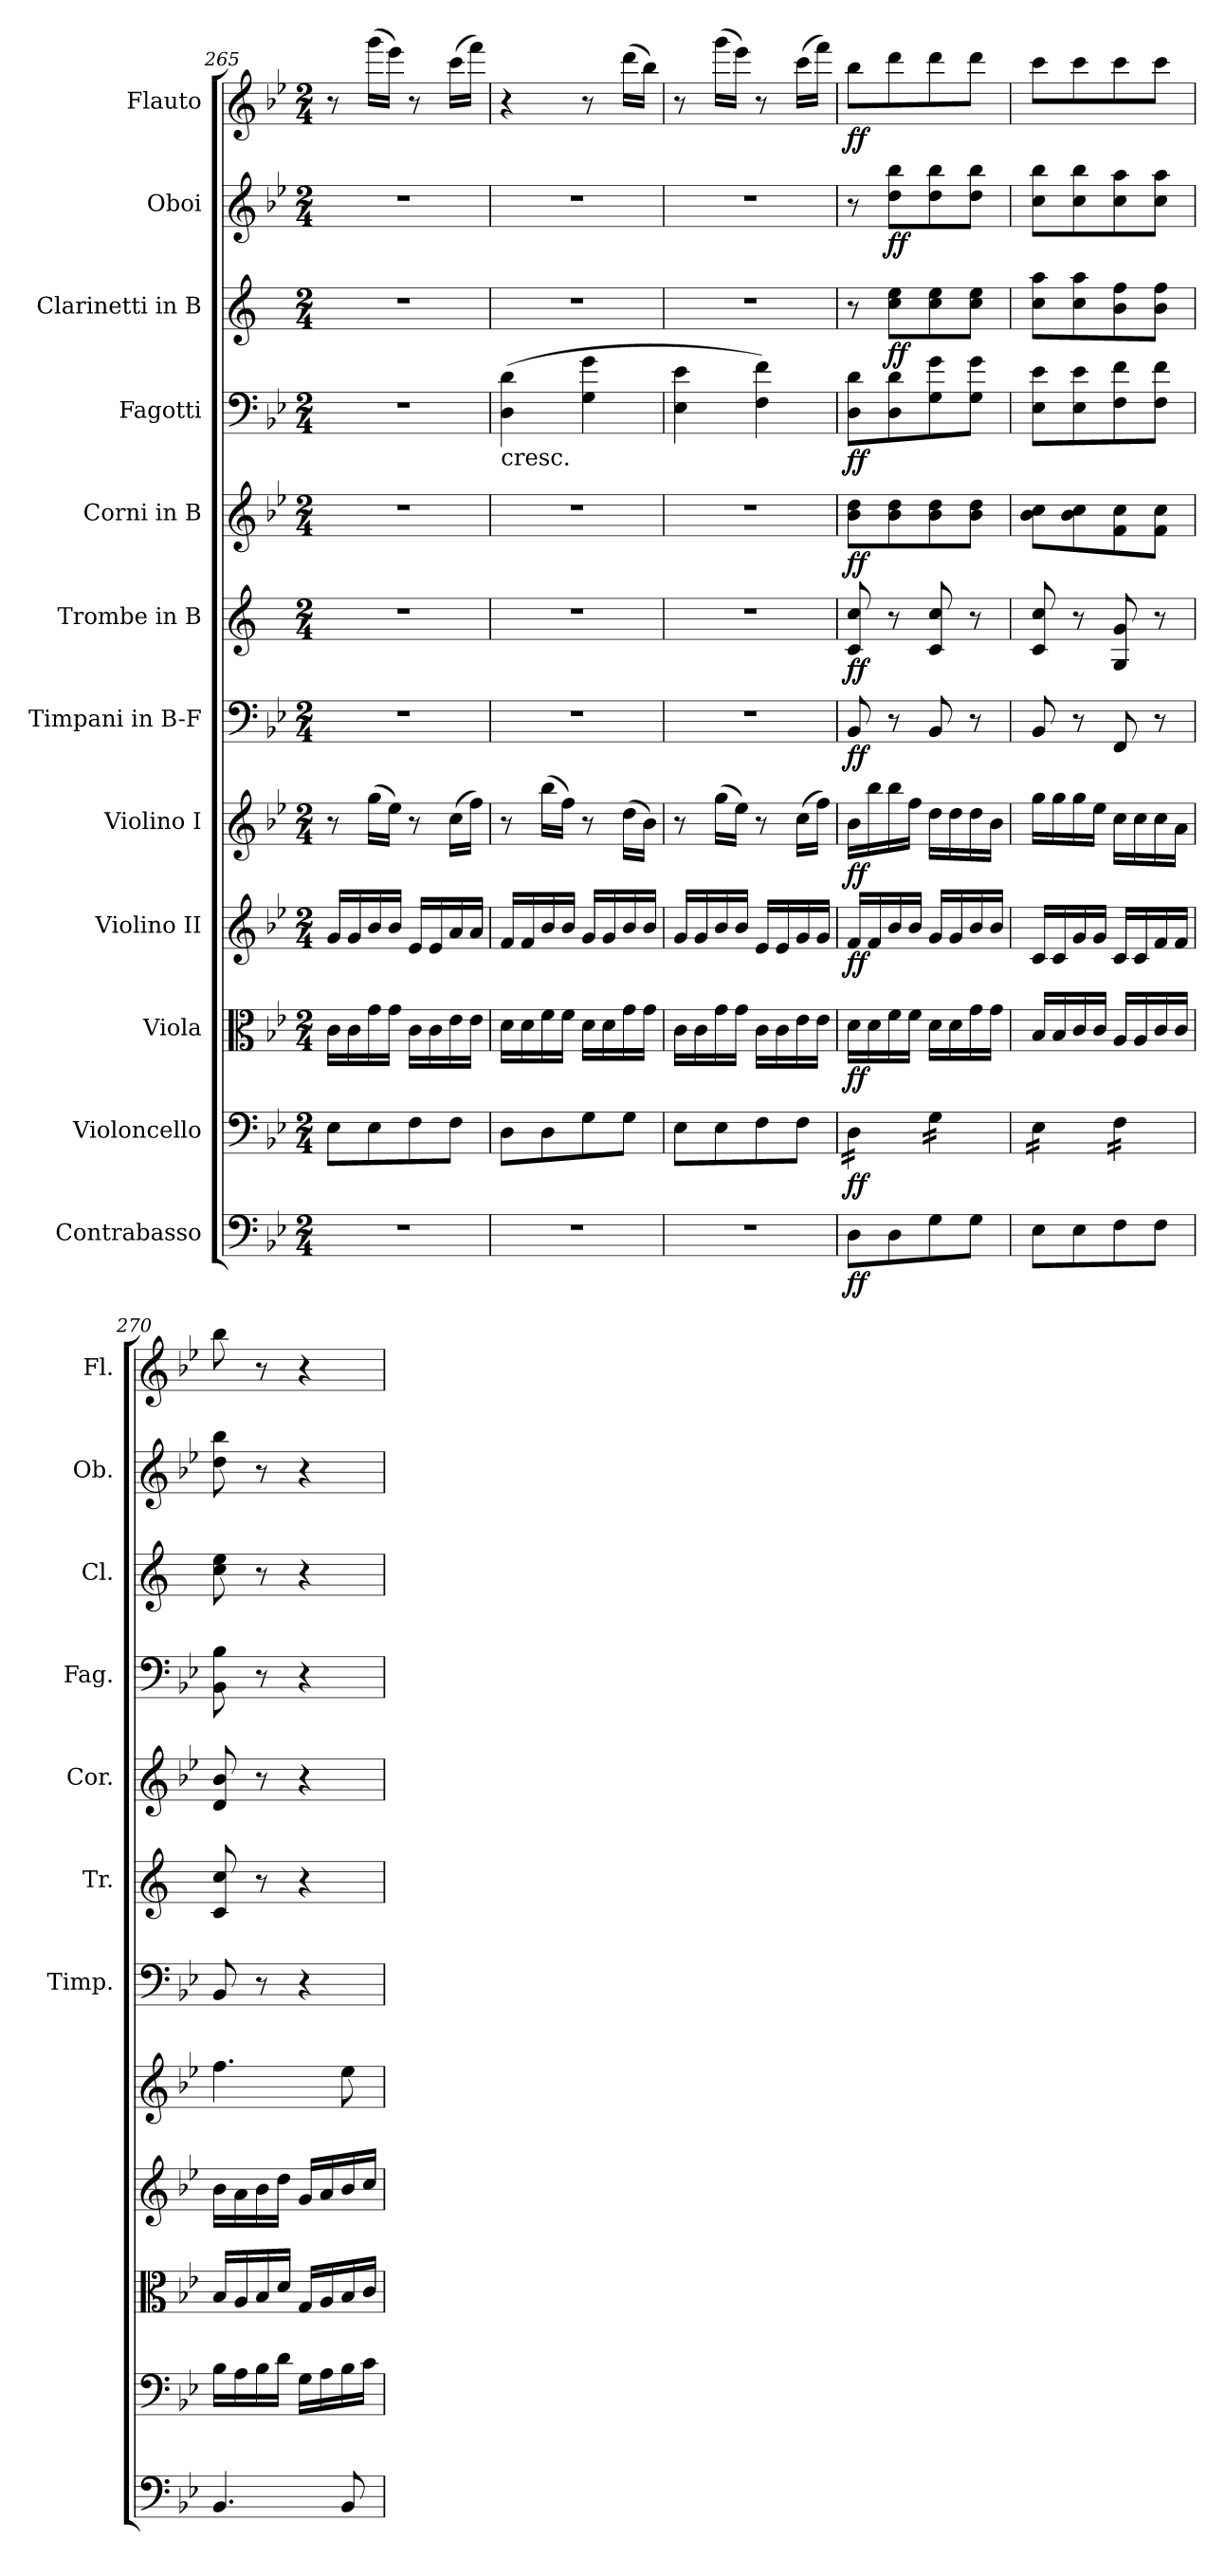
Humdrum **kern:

**kern	**dynam	**kern	**dynam	**kern	**dynam	**kern	**dynam	**kern	**dynam	**kern	**dynam	**kern	**dynam	**kern	**dynam	**kern	**dynam	**kern	**dynam	**kern	**dynam	**kern	**dynam
*part12	*part12	*part11	*part11	*part10	*part10	*part9	*part9	*part8	*part8	*part7	*part7	*part6	*part6	*part5	*part5	*part4	*part4	*part3	*part3	*part2	*part2	*part1	*part1
*staff12	*staff12	*staff11	*staff11	*staff10	*staff10	*staff9	*staff9	*staff8	*staff8	*staff7	*staff7	*staff6	*staff6	*staff5	*staff5	*staff4	*staff4	*staff3	*staff3	*staff2	*staff2	*staff1	*staff1
*I"Contrabasso	*	*I"Violoncello	*	*I"Viola	*	*I"Violino II	*	*I"Violino I	*	*I"Timpani in B-F	*	*I"Trombe in B	*	*I"Corni in B	*	*I"Fagotti	*	*I"Clarinetti in B	*	*I"Oboi	*	*I"Flauto	*
*	*	*	*	*	*	*	*	*	*	*I'Timp.	*	*I'Tr.	*	*I'Cor.	*	*I'Fag.	*	*I'Cl.	*	*I'Ob.	*	*I'Fl.	*
*clefF4	*	*clefF4	*	*clefC3	*	*clefG2	*	*clefG2	*	*clefF4	*	*clefG2	*	*clefG2	*	*clefF4	*	*clefG2	*	*clefG2	*	*clefG2	*
*ITrd7c12	*	*	*	*	*	*	*	*	*	*	*	*ITrd1c2	*	*ITrd8c14	*	*	*	*ITrd1c2	*	*	*	*	*
*k[b-e-]	*	*k[b-e-]	*	*k[b-e-]	*	*k[b-e-]	*	*k[b-e-]	*	*k[b-e-]	*	*k[b-e-]	*	*k[b-e-]	*	*k[b-e-]	*	*k[b-e-]	*	*k[b-e-]	*	*k[b-e-]	*
*M2/4	*	*M2/4	*	*M2/4	*	*M2/4	*	*M2/4	*	*M2/4	*	*M2/4	*	*M2/4	*	*M2/4	*	*M2/4	*	*M2/4	*	*M2/4	*
=265	=265	=265	=265	=265	=265	=265	=265	=265	=265	=265	=265	=265	=265	=265	=265	=265	=265	=265	=265	=265	=265	=265	=265
2r	.	8E-\L	.	16c\LL	.	16g/LL	.	8r	.	2r	.	2r	.	2r	.	2r	.	2r	.	2r	.	8r	.
.	.	.	.	16c\	.	16g/	.	.	.	.	.	.	.	.	.	.	.	.	.	.	.	.	.
.	.	8E-\	.	16g\	.	16b-/	.	(16gg\LL	.	.	.	.	.	.	.	.	.	.	.	.	.	(16ggg\LL	.
.	.	.	.	16g\JJ	.	16b-/JJ	.	16ee-\JJ)	.	.	.	.	.	.	.	.	.	.	.	.	.	16eee-\JJ)	.
.	.	8F\	.	16c\LL	.	16e-/LL	.	8r	.	.	.	.	.	.	.	.	.	.	.	.	.	8r	.
.	.	.	.	16c\	.	16e-/	.	.	.	.	.	.	.	.	.	.	.	.	.	.	.	.	.
.	.	8F\J	.	16e-\	.	16a/	.	(16cc\LL	.	.	.	.	.	.	.	.	.	.	.	.	.	(16ccc\LL	.
.	.	.	.	16e-\JJ	.	16a/JJ	.	16ff\JJ)	.	.	.	.	.	.	.	.	.	.	.	.	.	16fff\JJ)	.
=266	=266	=266	=266	=266	=266	=266	=266	=266	=266	=266	=266	=266	=266	=266	=266	=266	=266	=266	=266	=266	=266	=266	=266
!	!	!	!	!	!	!	!	!	!	!	!	!	!	!	!	!LO:TX:b:t=cresc.	!	!	!	!	!	!	!
2r	.	8D\L	.	16d\LL	.	16f/LL	.	8r	.	2r	.	2r	.	2r	.	(4D\ 4d\	.	2r	.	2r	.	4r	.
.	.	.	.	16d\	.	16f/	.	.	.	.	.	.	.	.	.	.	.	.	.	.	.	.	.
.	.	8D\	.	16f\	.	16b-/	.	(16bb-\LL	.	.	.	.	.	.	.	.	.	.	.	.	.	.	.
.	.	.	.	16f\JJ	.	16b-/JJ	.	16ff\JJ)	.	.	.	.	.	.	.	.	.	.	.	.	.	.	.
.	.	8G\	.	16d\LL	.	16g/LL	.	8r	.	.	.	.	.	.	.	4G\ 4g\	.	.	.	.	.	8r	.
.	.	.	.	16d\	.	16g/	.	.	.	.	.	.	.	.	.	.	.	.	.	.	.	.	.
.	.	8G\J	.	16g\	.	16b-/	.	(16dd\LL	.	.	.	.	.	.	.	.	.	.	.	.	.	(16ddd\LL	.
.	.	.	.	16g\JJ	.	16b-/JJ	.	16b-\JJ)	.	.	.	.	.	.	.	.	.	.	.	.	.	16bb-\JJ)	.
=267	=267	=267	=267	=267	=267	=267	=267	=267	=267	=267	=267	=267	=267	=267	=267	=267	=267	=267	=267	=267	=267	=267	=267
2r	.	8E-\L	.	16c\LL	.	16g/LL	.	8r	.	2r	.	2r	.	2r	.	4E-\ 4e-\	.	2r	.	2r	.	8r	.
.	.	.	.	16c\	.	16g/	.	.	.	.	.	.	.	.	.	.	.	.	.	.	.	.	.
.	.	8E-\	.	16g\	.	16b-/	.	(16gg\LL	.	.	.	.	.	.	.	.	.	.	.	.	.	(16ggg\LL	.
.	.	.	.	16g\JJ	.	16b-/JJ	.	16ee-\JJ)	.	.	.	.	.	.	.	.	.	.	.	.	.	16eee-\JJ)	.
.	.	8F\	.	16c\LL	.	16e-/LL	.	8r	.	.	.	.	.	.	.	4F\ 4f\)	.	.	.	.	.	8r	.
.	.	.	.	16c\	.	16e-/	.	.	.	.	.	.	.	.	.	.	.	.	.	.	.	.	.
.	.	8F\J	.	16e-\	.	16g/	.	(16cc\LL	.	.	.	.	.	.	.	.	.	.	.	.	.	(16ccc\LL	.
.	.	.	.	16e-\JJ	.	16g/JJ	.	16ff\JJ)	.	.	.	.	.	.	.	.	.	.	.	.	.	16fff\JJ)	.
=268	=268	=268	=268	=268	=268	=268	=268	=268	=268	=268	=268	=268	=268	=268	=268	=268	=268	=268	=268	=268	=268	=268	=268
!	!LO:DY:b	!	!LO:DY:b	!	!LO:DY:b	!	!LO:DY:b	!	!LO:DY:b	!	!LO:DY:b	!	!LO:DY:b	!	!LO:DY:b	!	!LO:DY:b	!	!	!	!	!	!LO:DY:b
*	*	*tremolo	*	*	*	*	*	*	*	*	*	*	*	*	*	*	*	*	*	*	*	*	*
8DD\L	ff	16D\LL	ff	16d\LL	ff	16f/LL	ff	16b-\LL	ff	8BB-/	ff	8B-/ 8b-/	ff	8B-\ 8d\L	ff	8D\ 8d\L	ff	8r	.	8r	.	8bb-\L	ff
.	.	16D\	.	16d\	.	16f/	.	16bb-\	.	.	.	.	.	.	.	.	.	.	.	.	.	.	.
!	!	!	!	!	!	!	!	!	!	!	!	!	!	!	!	!	!	!	!LO:DY:b	!	!LO:DY:b	!	!
8DD\	.	16D\	.	16f\	.	16b-/	.	16bb-\	.	8r	.	8r	.	8B-\ 8d\	.	8D\ 8d\	.	8b-\ 8dd\L	ff	8dd\ 8bb-\L	ff	8ddd\	.
.	.	16D\JJ	.	16f\JJ	.	16b-/JJ	.	16ff\JJ	.	.	.	.	.	.	.	.	.	.	.	.	.	.	.
8GG\	.	16G\LL	.	16d\LL	.	16g/LL	.	16dd\LL	.	8BB-/	.	8B-/ 8b-/	.	8B-\ 8d\	.	8G\ 8g\	.	8b-\ 8dd\	.	8dd\ 8bb-\	.	8ddd\	.
.	.	16G\	.	16d\	.	16g/	.	16dd\	.	.	.	.	.	.	.	.	.	.	.	.	.	.	.
8GG\J	.	16G\	.	16g\	.	16b-/	.	16dd\	.	8r	.	8r	.	8B-\ 8d\J	.	8G\ 8g\J	.	8b-\ 8dd\J	.	8dd\ 8bb-\J	.	8ddd\J	.
.	.	16G\JJ	.	16g\JJ	.	16b-/JJ	.	16b-\JJ	.	.	.	.	.	.	.	.	.	.	.	.	.	.	.
!!LO:PB:g=z
=269	=269	=269	=269	=269	=269	=269	=269	=269	=269	=269	=269	=269	=269	=269	=269	=269	=269	=269	=269	=269	=269	=269	=269
8EE-\L	.	16E-\LL	.	16B-/LL	.	16c/LL	.	16gg\LL	.	8BB-/	.	8B-/ 8b-/	.	8B-\ 8c\L	.	8E-\ 8e-\L	.	8b-\ 8gg\L	.	8cc\ 8bb-\L	.	8ccc\L	.
.	.	16E-\	.	16B-/	.	16c/	.	16gg\	.	.	.	.	.	.	.	.	.	.	.	.	.	.	.
8EE-\	.	16E-\	.	16c/	.	16g/	.	16gg\	.	8r	.	8r	.	8B-\ 8c\	.	8E-\ 8e-\	.	8b-\ 8gg\	.	8cc\ 8bb-\	.	8ccc\	.
.	.	16E-\JJ	.	16c/JJ	.	16g/JJ	.	16ee-\JJ	.	.	.	.	.	.	.	.	.	.	.	.	.	.	.
8FF\	.	16F\LL	.	16A/LL	.	16c/LL	.	16cc\LL	.	8FF/	.	8F/ 8f/	.	8F\ 8c\	.	8F\ 8f\	.	8a\ 8ee-\	.	8cc\ 8aa\	.	8ccc\	.
.	.	16F\	.	16A/	.	16c/	.	16cc\	.	.	.	.	.	.	.	.	.	.	.	.	.	.	.
8FF\J	.	16F\	.	16c/	.	16f/	.	16cc\	.	8r	.	8r	.	8F\ 8c\J	.	8F\ 8f\J	.	8a\ 8ee-\J	.	8cc\ 8aa\J	.	8ccc\J	.
.	.	16F\JJ	.	16c/JJ	.	16f/JJ	.	16a\JJ	.	.	.	.	.	.	.	.	.	.	.	.	.	.	.
*	*	*Xtremolo	*	*	*	*	*	*	*	*	*	*	*	*	*	*	*	*	*	*	*	*	*
=270	=270	=270	=270	=270	=270	=270	=270	=270	=270	=270	=270	=270	=270	=270	=270	=270	=270	=270	=270	=270	=270	=270	=270
4.BBB-/	.	16B-\LL	.	16B-/LL	.	16b-\LL	.	4.ff\	.	8BB-/	.	8B-/ 8b-/	.	8D/ 8B-/	.	8BB-\ 8B-\	.	8b-\ 8dd\	.	8dd\ 8bb-\	.	8bb-\	.
.	.	16A\	.	16A/	.	16a\	.	.	.	.	.	.	.	.	.	.	.	.	.	.	.	.	.
.	.	16B-\	.	16B-/	.	16b-\	.	.	.	8r	.	8r	.	8r	.	8r	.	8r	.	8r	.	8r	.
.	.	16d\JJ	.	16d/JJ	.	16dd\JJ	.	.	.	.	.	.	.	.	.	.	.	.	.	.	.	.	.
.	.	16G\LL	.	16G/LL	.	16g/LL	.	.	.	4r	.	4r	.	4r	.	4r	.	4r	.	4r	.	4r	.
.	.	16A\	.	16A/	.	16a/	.	.	.	.	.	.	.	.	.	.	.	.	.	.	.	.	.
8BBB-/	.	16B-\	.	16B-/	.	16b-/	.	8ee-\	.	.	.	.	.	.	.	.	.	.	.	.	.	.	.
.	.	16c\JJ	.	16c/JJ	.	16cc/JJ	.	.	.	.	.	.	.	.	.	.	.	.	.	.	.	.	.
=	=	=	=	=	=	=	=	=	=	=	=	=	=	=	=	=	=	=	=	=	=	=	=
*-	*-	*-	*-	*-	*-	*-	*-	*-	*-	*-	*-	*-	*-	*-	*-	*-	*-	*-	*-	*-	*-	*-	*-
